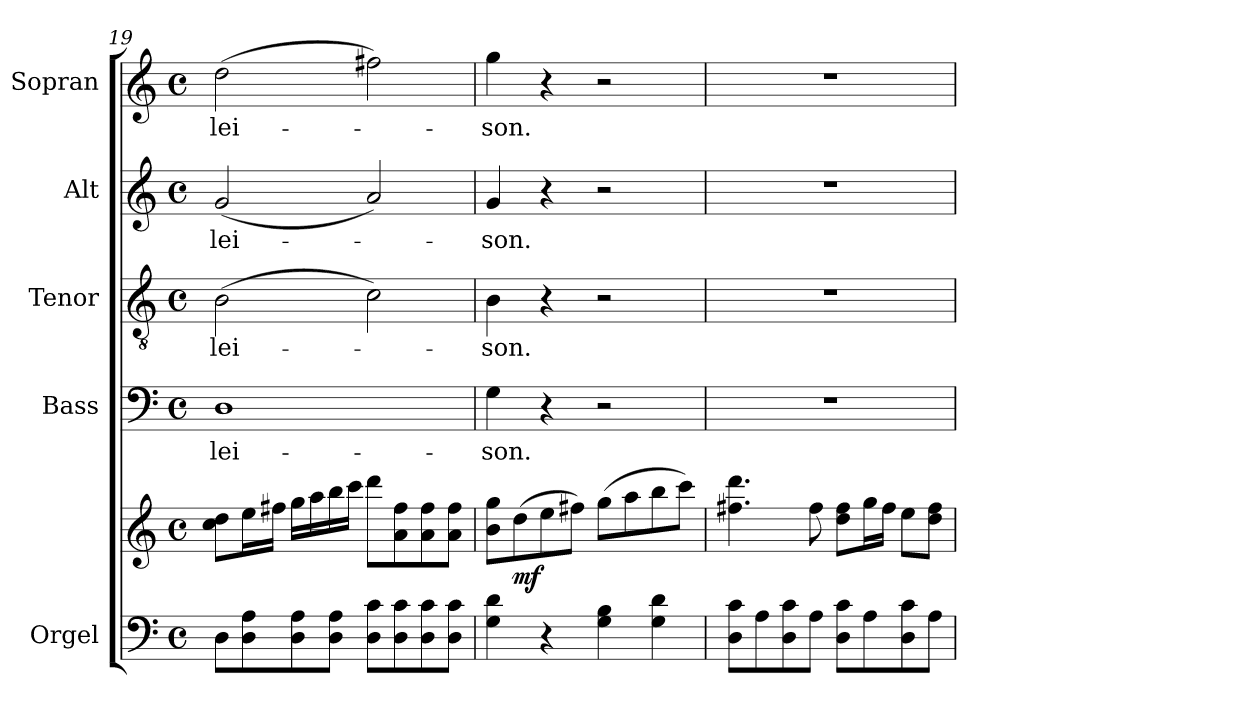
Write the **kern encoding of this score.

**kern	**kern	**dynam	**kern	**text	**kern	**text	**kern	**text	**kern	**text
*part5	*part5	*part5	*part4	*part4	*part3	*part3	*part2	*part2	*part1	*part1
*staff6	*staff5	*staff5/6	*staff4	*staff4	*staff3	*staff3	*staff2	*staff2	*staff1	*staff1
*I"Orgel	*	*	*I"Bass	*	*I"Tenor	*	*I"Alt	*	*I"Sopran	*
*I'Org.	*	*	*I'B.	*	*I'T.	*	*I'A.	*	*I'S.	*
*clefF4	*clefG2	*	*clefF4	*	*clefGv2	*	*clefG2	*	*clefG2	*
*k[]	*k[]	*	*k[]	*	*k[]	*	*k[]	*	*k[]	*
*C:	*C:	*	*C:	*	*C:	*	*C:	*	*C:	*
*M4/4	*M4/4	*	*M4/4	*	*M4/4	*	*M4/4	*	*M4/4	*
*met(c)	*met(c)	*	*met(c)	*	*met(c)	*	*met(c)	*	*met(c)	*
=19	=19	=19	=19	=19	=19	=19	=19	=19	=19	=19
!	!	!	!	!LO:LY:b	!	!LO:LY:b	!	!LO:LY:b	!	!LO:LY:b
8D\L	8cc\ 8dd\L	.	1D	-lei-	(>2B\	-lei-	(<2g/	-lei-	(>2dd\	-lei-
8D\ 8A\	16ee\L	.	.	.	.	.	.	.	.	.
.	16ff#X\JJ	.	.	.	.	.	.	.	.	.
8D\ 8A\	16gg\LL	.	.	.	.	.	.	.	.	.
.	16aa\	.	.	.	.	.	.	.	.	.
8D\ 8A\J	16bb\	.	.	.	.	.	.	.	.	.
.	16ccc\JJ	.	.	.	.	.	.	.	.	.
8D\ 8c\L	8ddd\L	.	.	.	2c\)	.	2a/)	.	2ff#X\)	.
8D\ 8c\	8a\ 8ff#\	.	.	.	.	.	.	.	.	.
8D\ 8c\	8a\ 8ff#\	.	.	.	.	.	.	.	.	.
8D\ 8c\J	8a\ 8ff#\J	.	.	.	.	.	.	.	.	.
!!LO:PB:g=z
=20	=20	=20	=20	=20	=20	=20	=20	=20	=20	=20
!	!	!	!	!LO:LY:b	!	!LO:LY:b	!	!LO:LY:b	!	!LO:LY:b
4G\ 4d\	8b\ 8gg\L	.	4G\	-son.	4B\	-son.	4g/	-son.	4gg\	-son.
!	!	!LO:DY:b	!	!	!	!	!	!	!	!
.	(>8dd\	mf	.	.	.	.	.	.	.	.
4r	8ee\	.	4r	.	4r	.	4r	.	4r	.
.	8ff#X\J)	.	.	.	.	.	.	.	.	.
4G\ 4B\	(>8gg\L	.	2r	.	2r	.	2r	.	2r	.
.	8aa\	.	.	.	.	.	.	.	.	.
4G\ 4d\	8bb\	.	.	.	.	.	.	.	.	.
.	8ccc\J)	.	.	.	.	.	.	.	.	.
=21	=21	=21	=21	=21	=21	=21	=21	=21	=21	=21
8D\ 8c\L	4.ff#X\ 4.ddd\	.	1r	.	1r	.	1r	.	1r	.
8A\	.	.	.	.	.	.	.	.	.	.
8D\ 8c\	.	.	.	.	.	.	.	.	.	.
8A\J	8ff#\	.	.	.	.	.	.	.	.	.
8D\ 8c\L	8dd\ 8ff#\L	.	.	.	.	.	.	.	.	.
8A\	16gg\L	.	.	.	.	.	.	.	.	.
.	16ff#\JJ	.	.	.	.	.	.	.	.	.
8D\ 8c\	8ee\L	.	.	.	.	.	.	.	.	.
8A\J	8dd\ 8ff#\J	.	.	.	.	.	.	.	.	.
=	=	=	=	=	=	=	=	=	=	=
*-	*-	*-	*-	*-	*-	*-	*-	*-	*-	*-
